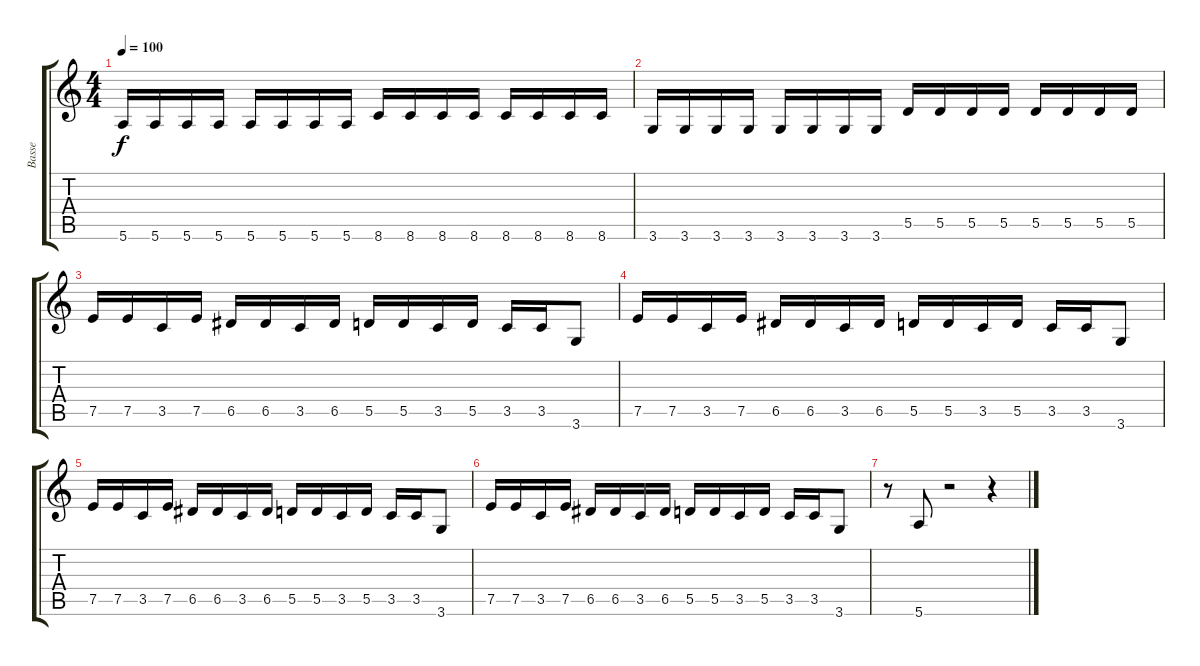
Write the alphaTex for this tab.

\track ("Basse" "Basse") {instrument electricbasspick}
\staff {score tabs}
\tuning (E4 B3 G3 D3 A2 E2) {hide}
\ts (4 4)
\tempo 100
\clef g2
\ks c
5.6.16{dy f} 5.6.16 5.6.16 5.6.16 5.6.16 5.6.16 5.6.16 5.6.16 8.6.16 8.6.16 8.6.16 8.6.16 8.6.16 8.6.16 8.6.16 8.6.16 |
3.6.16 3.6.16 3.6.16 3.6.16 3.6.16 3.6.16 3.6.16 3.6.16 5.5.16 5.5.16 5.5.16 5.5.16 5.5.16 5.5.16 5.5.16 5.5.16 |
7.5.16 7.5.16 3.5.16 7.5.16 6.5.16 6.5.16 3.5.16 6.5.16 5.5.16 5.5.16 3.5.16 5.5.16 3.5.16 3.5.16 3.6.8 |
7.5.16 7.5.16 3.5.16 7.5.16 6.5.16 6.5.16 3.5.16 6.5.16 5.5.16 5.5.16 3.5.16 5.5.16 3.5.16 3.5.16 3.6.8 |
7.5.16 7.5.16 3.5.16 7.5.16 6.5.16 6.5.16 3.5.16 6.5.16 5.5.16 5.5.16 3.5.16 5.5.16 3.5.16 3.5.16 3.6.8 |
7.5.16 7.5.16 3.5.16 7.5.16 6.5.16 6.5.16 3.5.16 6.5.16 5.5.16 5.5.16 3.5.16 5.5.16 3.5.16 3.5.16 3.6.8 |
r.8 5.6.8 r.2 r.4
